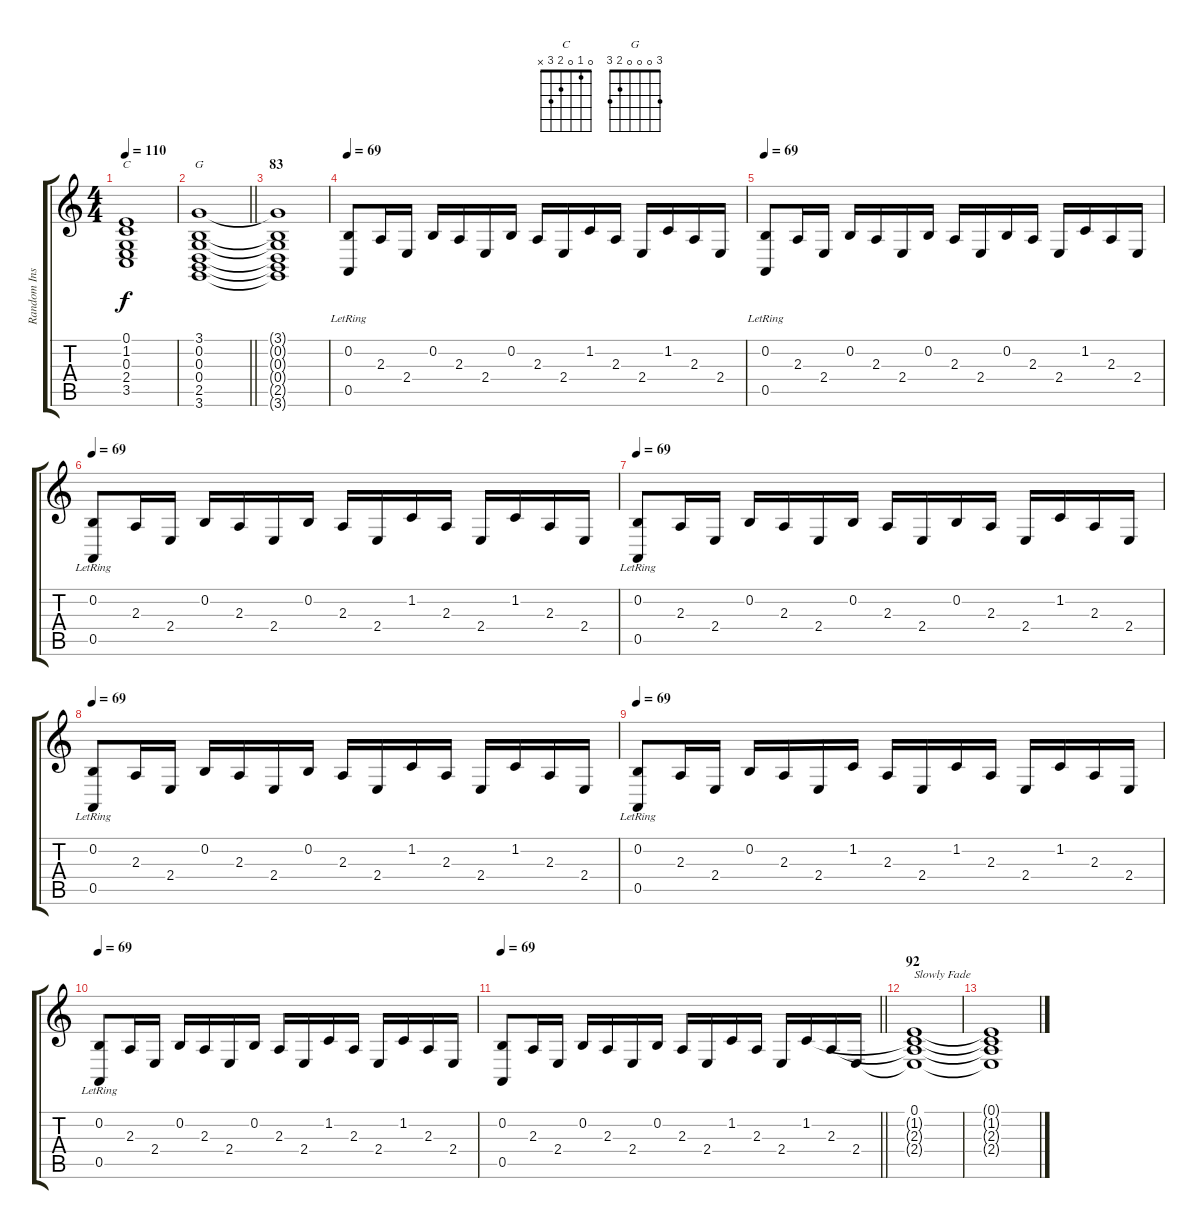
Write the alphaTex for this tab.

\track ("Random Insts." "Random Ins") {instrument stringensemble1}
\staff {score tabs}
\tuning (E4 B3 G3 D3 A2 E2) {hide}
\chord ("C" 0 1 0 2 3 x)
\chord ("G" 3 0 0 0 2 3)
\ts (4 4)
\tempo 110
\clef g2
\ks c
(0.1 1.2 0.3 2.4 3.5).1{ch "C" dy f} |
\barLineRight lightlight
(3.1 0.2 0.3 0.4 2.5 3.6).1{ch "G"} |
\section ("" "83")
(3.1{t} 0.2{t} 0.3{t} 0.4{t} 2.5{t} 3.6{t}).1 |
\tempo 69
(0.2 0.5{lr}).8 2.3.16 2.4.16 0.2.16 2.3.16 2.4.16 0.2.16 2.3.16 2.4.16 1.2.16 2.3.16 2.4.16 1.2.16 2.3.16 2.4.16 |
\tempo 69
(0.2 0.5{lr}).8 2.3.16 2.4.16 0.2.16 2.3.16 2.4.16 0.2.16 2.3.16 2.4.16 0.2.16 2.3.16 2.4.16 1.2.16 2.3.16 2.4.16 |
\tempo 69
(0.2 0.5{lr}).8 2.3.16 2.4.16 0.2.16 2.3.16 2.4.16 0.2.16 2.3.16 2.4.16 1.2.16 2.3.16 2.4.16 1.2.16 2.3.16 2.4.16 |
\tempo 69
(0.2 0.5{lr}).8 2.3.16 2.4.16 0.2.16 2.3.16 2.4.16 0.2.16 2.3.16 2.4.16 0.2.16 2.3.16 2.4.16 1.2.16 2.3.16 2.4.16 |
\tempo 69
(0.2 0.5{lr}).8 2.3.16 2.4.16 0.2.16 2.3.16 2.4.16 0.2.16 2.3.16 2.4.16 1.2.16 2.3.16 2.4.16 1.2.16 2.3.16 2.4.16 |
\tempo 69
(0.2 0.5{lr}).8 2.3.16 2.4.16 0.2.16 2.3.16 2.4.16 1.2.16 2.3.16 2.4.16 1.2.16 2.3.16 2.4.16 1.2.16 2.3.16 2.4.16 |
\tempo 69
(0.2 0.5{lr}).8 2.3.16 2.4.16 0.2.16 2.3.16 2.4.16 0.2.16 2.3.16 2.4.16 1.2.16 2.3.16 2.4.16 1.2.16 2.3.16 2.4.16 |
\tempo 69
\barLineRight lightlight
(0.2 0.5).8 2.3.16 2.4.16 0.2.16 2.3.16 2.4.16 0.2.16 2.3.16 2.4.16 1.2.16 2.3.16 2.4.16 1.2.16 2.3.16 2.4.16 |
\section ("" "92")
(0.1 1.2{t} 2.3{t} 2.4{t}).1{txt "Slowly Fade"} |
(0.1{t} 1.2{t} 2.3{t} 2.4{t}).1
